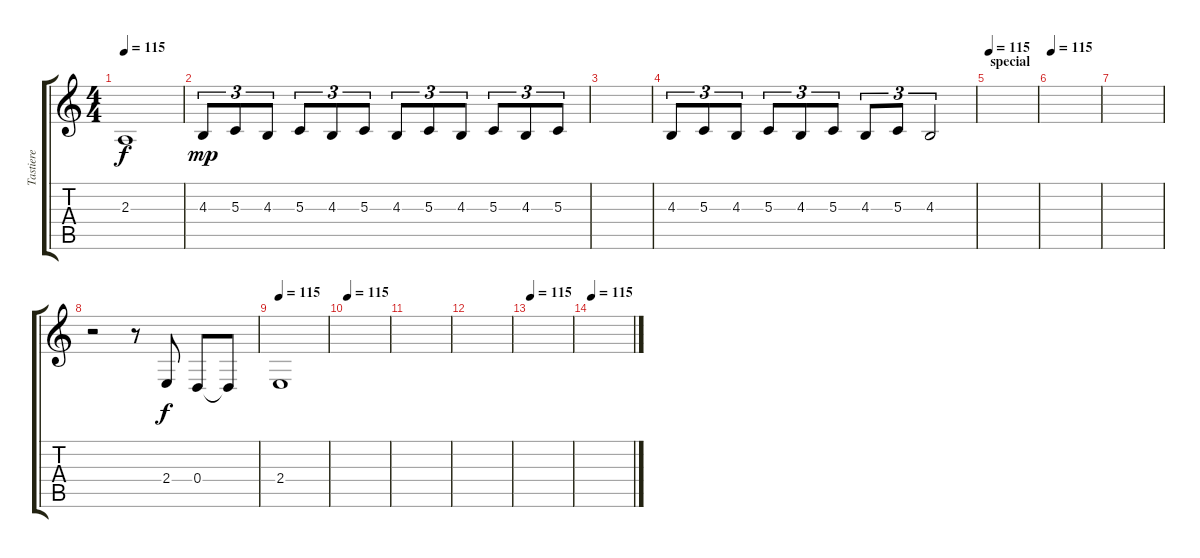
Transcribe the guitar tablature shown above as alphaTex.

\track ("Tastiere" "Tastiere") {instrument stringensemble1}
\staff {score tabs}
\tuning (E4 B3 G3 D3 A2 E2) {hide}
\ts (4 4)
\tempo 115
\clef g2
\ks c
2.3.1{dy f} |
4.3.8{tu (3 2) dy mp} 5.3.8{tu (3 2)} 4.3.8{tu (3 2)} 5.3.8{tu (3 2)} 4.3.8{tu (3 2)} 5.3.8{tu (3 2)} 4.3.8{tu (3 2)} 5.3.8{tu (3 2)} 4.3.8{tu (3 2)} 5.3.8{tu (3 2)} 4.3.8{tu (3 2)} 5.3.8{tu (3 2)} |
|
4.3.8{tu (3 2)} 5.3.8{tu (3 2)} 4.3.8{tu (3 2)} 5.3.8{tu (3 2)} 4.3.8{tu (3 2)} 5.3.8{tu (3 2)} 4.3.8{tu (3 2)} 5.3.8{tu (3 2)} 4.3.2{tu (3 2)} |
\section ("" "special")
\tempo 115
|
\tempo 115
|
|
r.2 r.8 2.4.8{dy f} 0.4.8 0.4{t}.8 |
\tempo 115
2.4.1 |
\tempo 115
|
|
|
\tempo 115
|
\tempo 115
